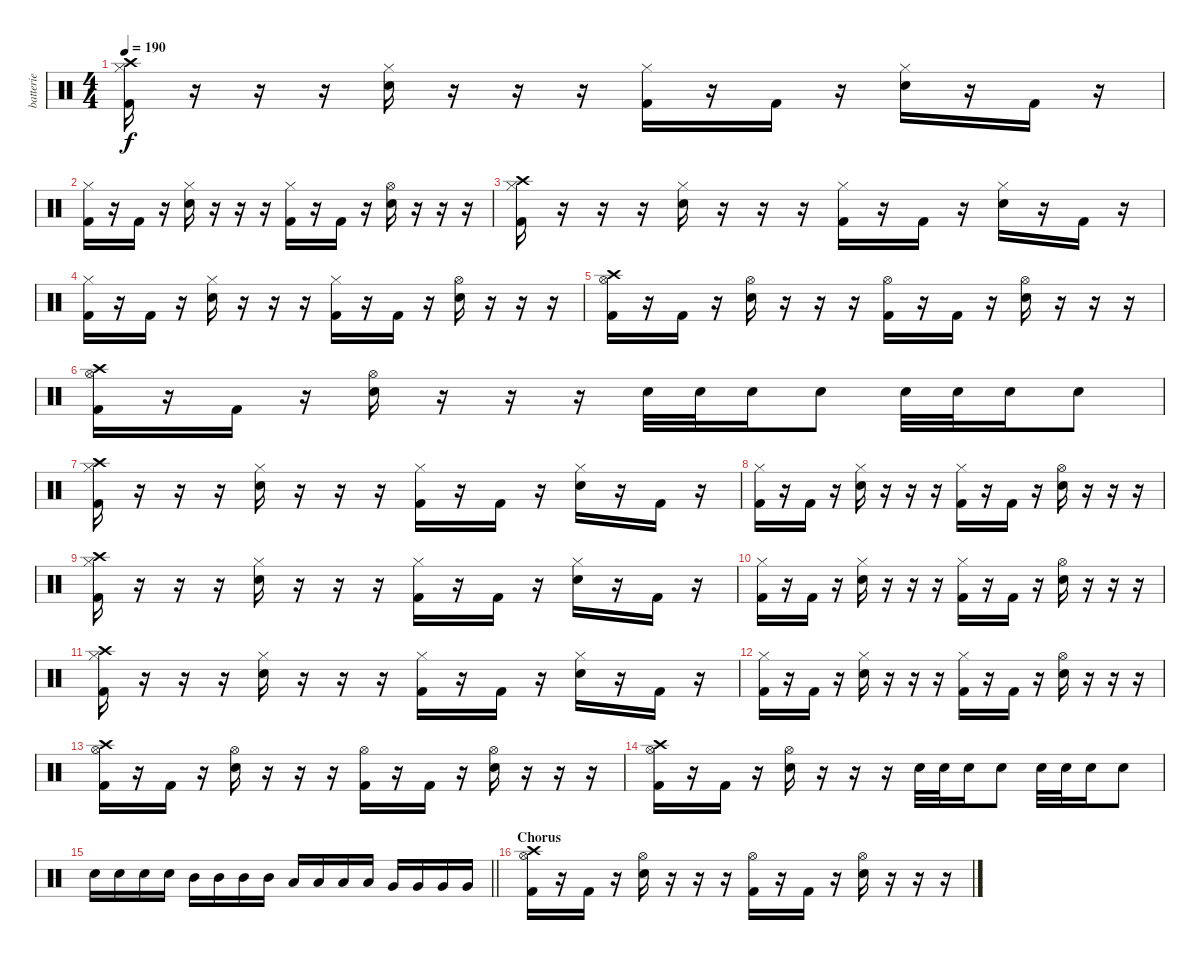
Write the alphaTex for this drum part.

\track ("batterie" "batterie") {instrument percussion}
\staff {score}
\articulation defaults
\ts (4 4)
\tempo 190
\clef neutral
\ks c
("Hi-Hat (closed)" "Kick (hit) 2" "Crash high (hit)").16{dy f} r.16 r.16 r.16 ("Hi-Hat (closed)" "Snare (hit) 2").16 r.16 r.16 r.16 ("Hi-Hat (closed)" "Kick (hit) 2").16 r.16 "Kick (hit) 2".16 r.16 ("Hi-Hat (closed)" "Snare (hit) 2").16 r.16 "Kick (hit) 2".16 r.16 |
("Hi-Hat (closed)" "Kick (hit) 2").16 r.16 "Kick (hit) 2".16 r.16 ("Hi-Hat (closed)" "Snare (hit) 2").16 r.16 r.16 r.16 ("Hi-Hat (closed)" "Kick (hit) 2").16 r.16 "Kick (hit) 2".16 r.16 ("Hi-Hat (open)" "Snare (hit) 2").16 r.16 r.16 r.16 |
("Hi-Hat (closed)" "Kick (hit) 2" "Crash high (hit)").16 r.16 r.16 r.16 ("Hi-Hat (closed)" "Snare (hit) 2").16 r.16 r.16 r.16 ("Hi-Hat (closed)" "Kick (hit) 2").16 r.16 "Kick (hit) 2".16 r.16 ("Hi-Hat (closed)" "Snare (hit) 2").16 r.16 "Kick (hit) 2".16 r.16 |
("Hi-Hat (closed)" "Kick (hit) 2").16 r.16 "Kick (hit) 2".16 r.16 ("Hi-Hat (closed)" "Snare (hit) 2").16 r.16 r.16 r.16 ("Hi-Hat (closed)" "Kick (hit) 2").16 r.16 "Kick (hit) 2".16 r.16 ("Hi-Hat (open)" "Snare (hit) 2").16 r.16 r.16 r.16 |
("Hi-Hat (open)" "Kick (hit) 2" "Crash high (hit)").16 r.16 "Kick (hit) 2".16 r.16 ("Hi-Hat (open)" "Snare (hit) 2").16 r.16 r.16 r.16 ("Hi-Hat (open)" "Kick (hit) 2").16 r.16 "Kick (hit) 2".16 r.16 ("Hi-Hat (open)" "Snare (hit) 2").16 r.16 r.16 r.16 |
("Hi-Hat (open)" "Kick (hit) 2" "Crash high (hit)").16 r.16 "Kick (hit) 2".16 r.16 ("Hi-Hat (open)" "Snare (hit) 2").16 r.16 r.16 r.16 "Snare (hit) 2".32 "Snare (hit) 2".32 "Snare (hit) 2".16 "Snare (hit) 2".8 "Snare (hit) 2".32 "Snare (hit) 2".32 "Snare (hit) 2".16 "Snare (hit) 2".8 |
("Hi-Hat (closed)" "Kick (hit) 2" "Crash high (hit)").16 r.16 r.16 r.16 ("Hi-Hat (closed)" "Snare (hit) 2").16 r.16 r.16 r.16 ("Hi-Hat (closed)" "Kick (hit) 2").16 r.16 "Kick (hit) 2".16 r.16 ("Hi-Hat (closed)" "Snare (hit) 2").16 r.16 "Kick (hit) 2".16 r.16 |
("Hi-Hat (closed)" "Kick (hit) 2").16 r.16 "Kick (hit) 2".16 r.16 ("Hi-Hat (closed)" "Snare (hit) 2").16 r.16 r.16 r.16 ("Hi-Hat (closed)" "Kick (hit) 2").16 r.16 "Kick (hit) 2".16 r.16 ("Hi-Hat (open)" "Snare (hit) 2").16 r.16 r.16 r.16 |
("Hi-Hat (closed)" "Kick (hit) 2" "Crash high (hit)").16 r.16 r.16 r.16 ("Hi-Hat (closed)" "Snare (hit) 2").16 r.16 r.16 r.16 ("Hi-Hat (closed)" "Kick (hit) 2").16 r.16 "Kick (hit) 2".16 r.16 ("Hi-Hat (closed)" "Snare (hit) 2").16 r.16 "Kick (hit) 2".16 r.16 |
("Hi-Hat (closed)" "Kick (hit) 2").16 r.16 "Kick (hit) 2".16 r.16 ("Hi-Hat (closed)" "Snare (hit) 2").16 r.16 r.16 r.16 ("Hi-Hat (closed)" "Kick (hit) 2").16 r.16 "Kick (hit) 2".16 r.16 ("Hi-Hat (open)" "Snare (hit) 2").16 r.16 r.16 r.16 |
("Hi-Hat (closed)" "Kick (hit) 2" "Crash high (hit)").16 r.16 r.16 r.16 ("Hi-Hat (closed)" "Snare (hit) 2").16 r.16 r.16 r.16 ("Hi-Hat (closed)" "Kick (hit) 2").16 r.16 "Kick (hit) 2".16 r.16 ("Hi-Hat (closed)" "Snare (hit) 2").16 r.16 "Kick (hit) 2".16 r.16 |
("Hi-Hat (closed)" "Kick (hit) 2").16 r.16 "Kick (hit) 2".16 r.16 ("Hi-Hat (closed)" "Snare (hit) 2").16 r.16 r.16 r.16 ("Hi-Hat (closed)" "Kick (hit) 2").16 r.16 "Kick (hit) 2".16 r.16 ("Hi-Hat (open)" "Snare (hit) 2").16 r.16 r.16 r.16 |
("Hi-Hat (open)" "Kick (hit) 2" "Crash high (hit)").16 r.16 "Kick (hit) 2".16 r.16 ("Hi-Hat (open)" "Snare (hit) 2").16 r.16 r.16 r.16 ("Hi-Hat (open)" "Kick (hit) 2").16 r.16 "Kick (hit) 2".16 r.16 ("Hi-Hat (open)" "Snare (hit) 2").16 r.16 r.16 r.16 |
("Hi-Hat (open)" "Kick (hit) 2" "Crash high (hit)").16 r.16 "Kick (hit) 2".16 r.16 ("Hi-Hat (open)" "Snare (hit) 2").16 r.16 r.16 r.16 "Snare (hit) 2".32 "Snare (hit) 2".32 "Snare (hit) 2".16 "Snare (hit) 2".8 "Snare (hit) 2".32 "Snare (hit) 2".32 "Snare (hit) 2".16 "Snare (hit) 2".8 |
\barLineRight lightlight "Snare (hit) 2".16 "Snare (hit) 2".16 "Snare (hit) 2".16 "Snare (hit) 2".16 "Mid Tom (hit)".16 "Mid Tom (hit)".16 "Mid Tom (hit)".16 "Mid Tom (hit)".16 "Low Tom (hit)".16 "Low Tom (hit)".16 "Low Tom (hit)".16 "Low Tom (hit)".16 "Very Low Tom (hit)".16 "Very Low Tom (hit)".16 "Very Low Tom (hit)".16 "Very Low Tom (hit)".16
|
\section ("" "Chorus")
("Hi-Hat (open)" "Kick (hit) 2" "Crash high (hit)").16 r.16 "Kick (hit) 2".16 r.16 ("Hi-Hat (open)" "Snare (hit) 2").16 r.16 r.16 r.16 ("Hi-Hat (open)" "Kick (hit) 2").16 r.16 "Kick (hit) 2".16 r.16 ("Hi-Hat (open)" "Snare (hit) 2").16 r.16 r.16 r.16
